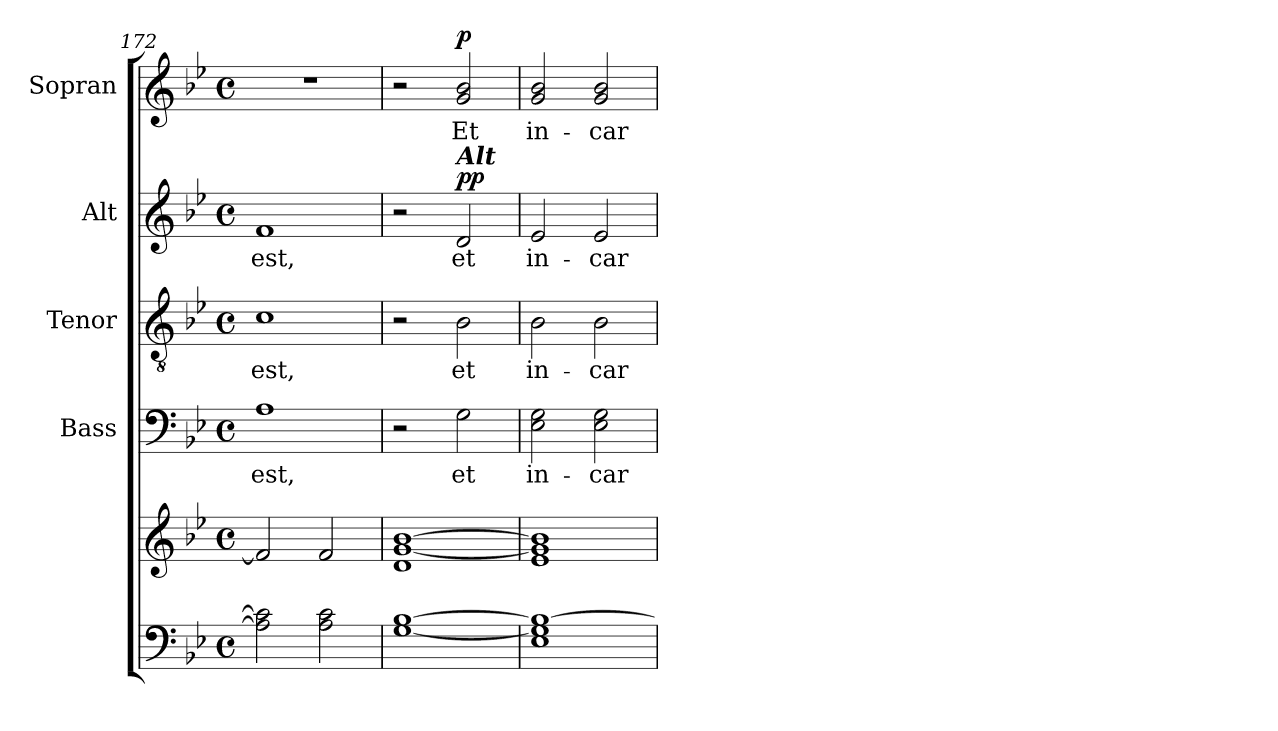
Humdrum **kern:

**kern	**kern	**kern	**text	**kern	**text	**kern	**text	**dynam	**kern	**text	**dynam
*part5	*part5	*part4	*part4	*part3	*part3	*part2	*part2	*part2	*part1	*part1	*part1
*staff6	*staff5	*staff4	*staff4	*staff3	*staff3	*staff2	*staff2	*staff2	*staff1	*staff1	*staff1
*	*	*I"Bass	*	*I"Tenor	*	*I"Alt	*	*	*I"Sopran	*	*
*	*	*I'B.	*	*I'T.	*	*I'A.	*	*	*I'S.	*	*
*clefF4	*clefG2	*clefF4	*	*clefGv2	*	*clefG2	*	*	*clefG2	*	*
*k[b-e-]	*k[b-e-]	*k[b-e-]	*	*k[b-e-]	*	*k[b-e-]	*	*	*k[b-e-]	*	*
*B-:	*B-:	*B-:	*	*B-:	*	*B-:	*	*	*B-:	*	*
*M4/4	*M4/4	*M4/4	*	*M4/4	*	*M4/4	*	*	*M4/4	*	*
*met(c)	*met(c)	*met(c)	*	*met(c)	*	*met(c)	*	*	*met(c)	*	*
=172	=172	=172	=172	=172	=172	=172	=172	=172	=172	=172	=172
!	!	!	!LO:LY:b	!	!LO:LY:b	!	!LO:LY:b	!	!	!	!
2A\] 2c\]	2f/]	1A	est,	1c	est,	1f	est,	.	1r	.	.
2A\ 2c\	2f/	.	.	.	.	.	.	.	.	.	.
=173	=173	=173	=173	=173	=173	=173	=173	=173	=173	=173	=173
[1G [1B-	1d [1g [1b-	2r	.	2r	.	2r	.	.	2r	.	.
!	!	!	!	!	!	!LO:TX:a:Bi:t=Alt	!	!	!	!	!
!	!	!	!LO:LY:b	!	!LO:LY:b	!	!LO:LY:b	!LO:DY:a	!	!LO:LY:b	!LO:DY:a
.	.	2G\	et	2B-\	et	2d/	et	pp	2g/ 2b-/	Et	p
=174	=174	=174	=174	=174	=174	=174	=174	=174	=174	=174	=174
!	!	!	!LO:LY:b	!	!LO:LY:b	!	!LO:LY:b	!	!	!LO:LY:b	!
1E- 1G] 1B-_	1e- 1g] 1b-]	2E-\ 2G\	in-	2B-\	in-	2e-/	in-	.	2g/ 2b-/	in-	.
!	!	!	!LO:LY:b	!	!LO:LY:b	!	!LO:LY:b	!	!	!LO:LY:b	!
.	.	2E-\ 2G\	-car-	2B-\	-car-	2e-/	-car-	.	2g/ 2b-/	-car-	.
=	=	=	=	=	=	=	=	=	=	=	=
*-	*-	*-	*-	*-	*-	*-	*-	*-	*-	*-	*-
